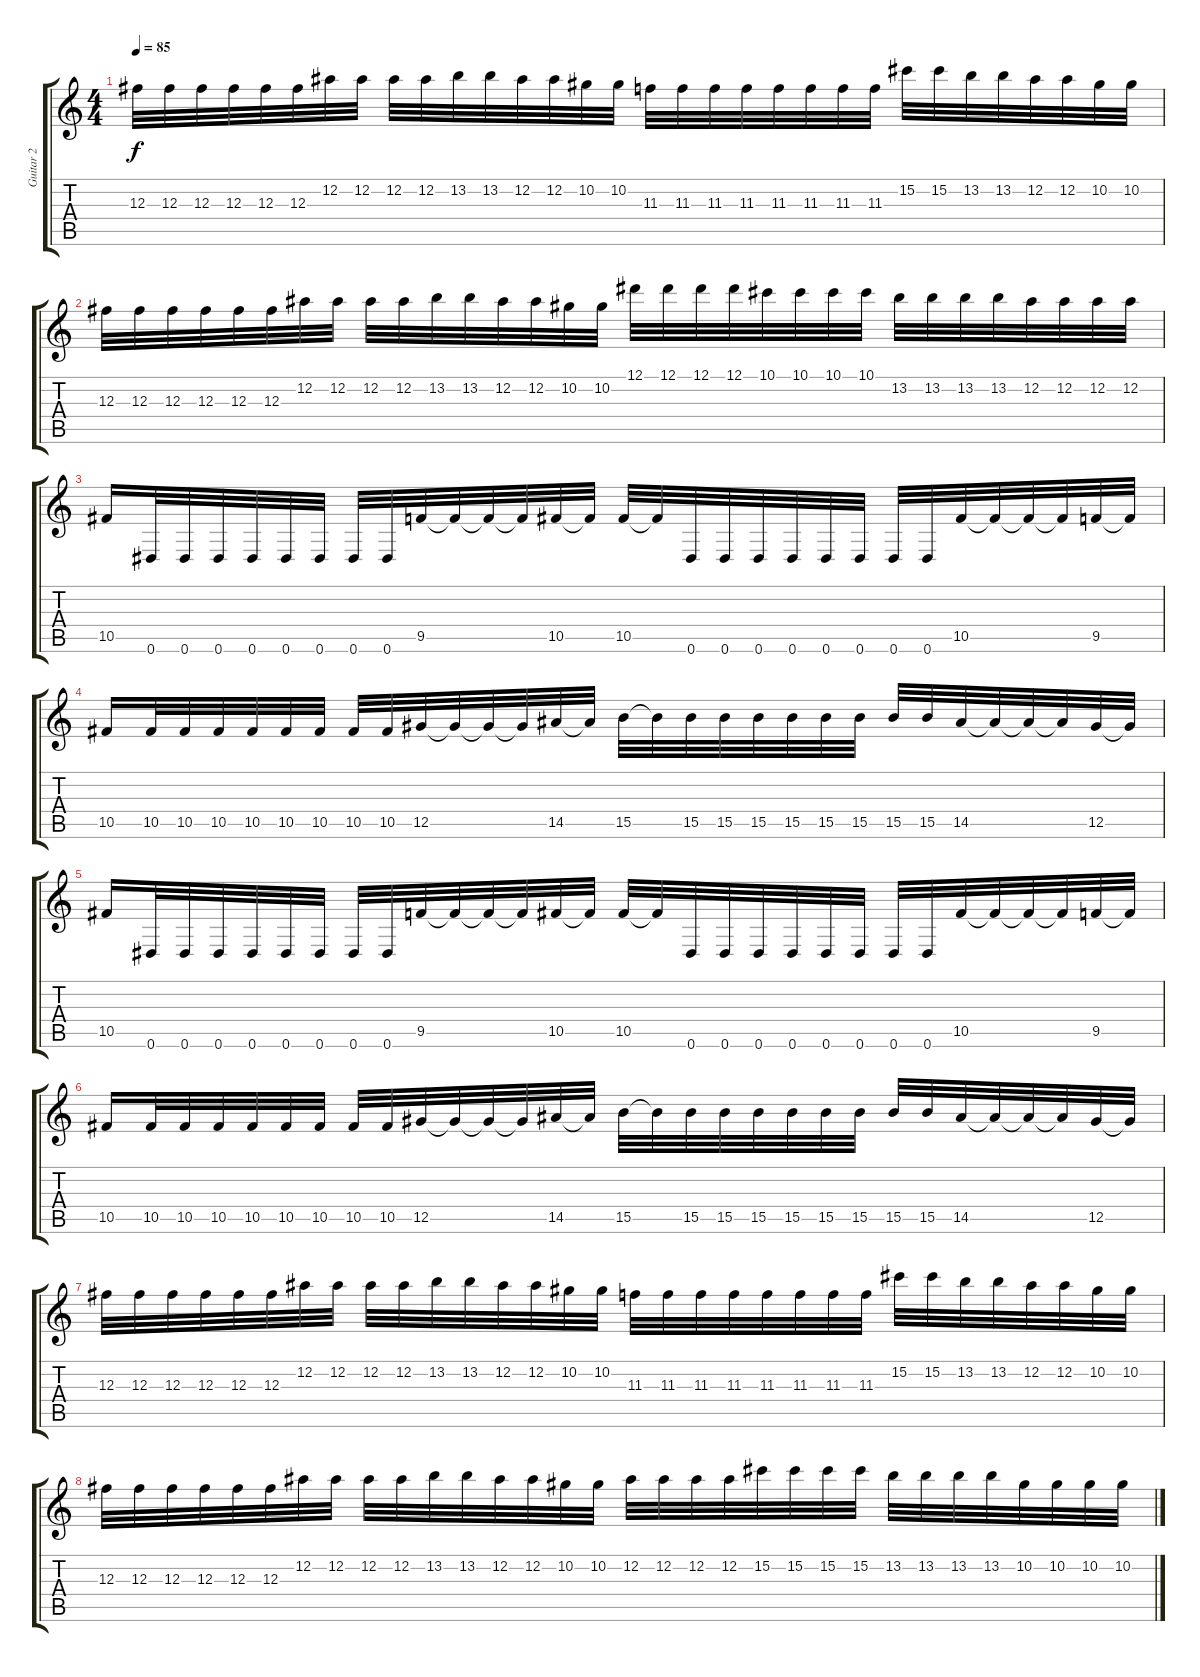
\track ("Guitar 2" "Guitar 2") {instrument distortionguitar}
\staff {score tabs}
\tuning (Eb4 Bb3 Gb3 Db3 Ab2 Eb2) {hide}
\ts (4 4)
\tempo 85
\clef g2
\ks c
12.3.32{dy f} 12.3.32 12.3.32 12.3.32 12.3.32 12.3.32 12.2.32 12.2.32 12.2.32 12.2.32 13.2.32 13.2.32 12.2.32 12.2.32 10.2.32 10.2.32 11.3.32 11.3.32 11.3.32 11.3.32 11.3.32 11.3.32 11.3.32 11.3.32 15.2.32 15.2.32 13.2.32 13.2.32 12.2.32 12.2.32 10.2.32 10.2.32 |
12.3.32 12.3.32 12.3.32 12.3.32 12.3.32 12.3.32 12.2.32 12.2.32 12.2.32 12.2.32 13.2.32 13.2.32 12.2.32 12.2.32 10.2.32 10.2.32 12.1.32 12.1.32 12.1.32 12.1.32 10.1.32 10.1.32 10.1.32 10.1.32 13.2.32 13.2.32 13.2.32 13.2.32 12.2.32 12.2.32 12.2.32 12.2.32 |
10.5.16 0.6.32 0.6.32 0.6.32 0.6.32 0.6.32 0.6.32 0.6.32 0.6.32 9.5.32 9.5{t}.32 9.5{t}.32 9.5{t}.32 10.5.32 10.5{t}.32 10.5.32 10.5{t}.32 0.6.32 0.6.32 0.6.32 0.6.32 0.6.32 0.6.32 0.6.32 0.6.32 10.5.32 10.5{t}.32 10.5{t}.32 10.5{t}.32 9.5.32 9.5{t}.32 |
10.5.16 10.5.32 10.5.32 10.5.32 10.5.32 10.5.32 10.5.32 10.5.32 10.5.32 12.5.32 12.5{t}.32 12.5{t}.32 12.5{t}.32 14.5.32 14.5{t}.32 15.5.32 15.5{t}.32 15.5.32 15.5.32 15.5.32 15.5.32 15.5.32 15.5.32 15.5.32 15.5.32 14.5.32 14.5{t}.32 14.5{t}.32 14.5{t}.32 12.5.32 12.5{t}.32 |
10.5.16 0.6.32 0.6.32 0.6.32 0.6.32 0.6.32 0.6.32 0.6.32 0.6.32 9.5.32 9.5{t}.32 9.5{t}.32 9.5{t}.32 10.5.32 10.5{t}.32 10.5.32 10.5{t}.32 0.6.32 0.6.32 0.6.32 0.6.32 0.6.32 0.6.32 0.6.32 0.6.32 10.5.32 10.5{t}.32 10.5{t}.32 10.5{t}.32 9.5.32 9.5{t}.32 |
10.5.16 10.5.32 10.5.32 10.5.32 10.5.32 10.5.32 10.5.32 10.5.32 10.5.32 12.5.32 12.5{t}.32 12.5{t}.32 12.5{t}.32 14.5.32 14.5{t}.32 15.5.32 15.5{t}.32 15.5.32 15.5.32 15.5.32 15.5.32 15.5.32 15.5.32 15.5.32 15.5.32 14.5.32 14.5{t}.32 14.5{t}.32 14.5{t}.32 12.5.32 12.5{t}.32 |
12.3.32 12.3.32 12.3.32 12.3.32 12.3.32 12.3.32 12.2.32 12.2.32 12.2.32 12.2.32 13.2.32 13.2.32 12.2.32 12.2.32 10.2.32 10.2.32 11.3.32 11.3.32 11.3.32 11.3.32 11.3.32 11.3.32 11.3.32 11.3.32 15.2.32 15.2.32 13.2.32 13.2.32 12.2.32 12.2.32 10.2.32 10.2.32 |
12.3.32 12.3.32 12.3.32 12.3.32 12.3.32 12.3.32 12.2.32 12.2.32 12.2.32 12.2.32 13.2.32 13.2.32 12.2.32 12.2.32 10.2.32 10.2.32 12.2.32 12.2.32 12.2.32 12.2.32 15.2.32 15.2.32 15.2.32 15.2.32 13.2.32 13.2.32 13.2.32 13.2.32 10.2.32 10.2.32 10.2.32 10.2.32
